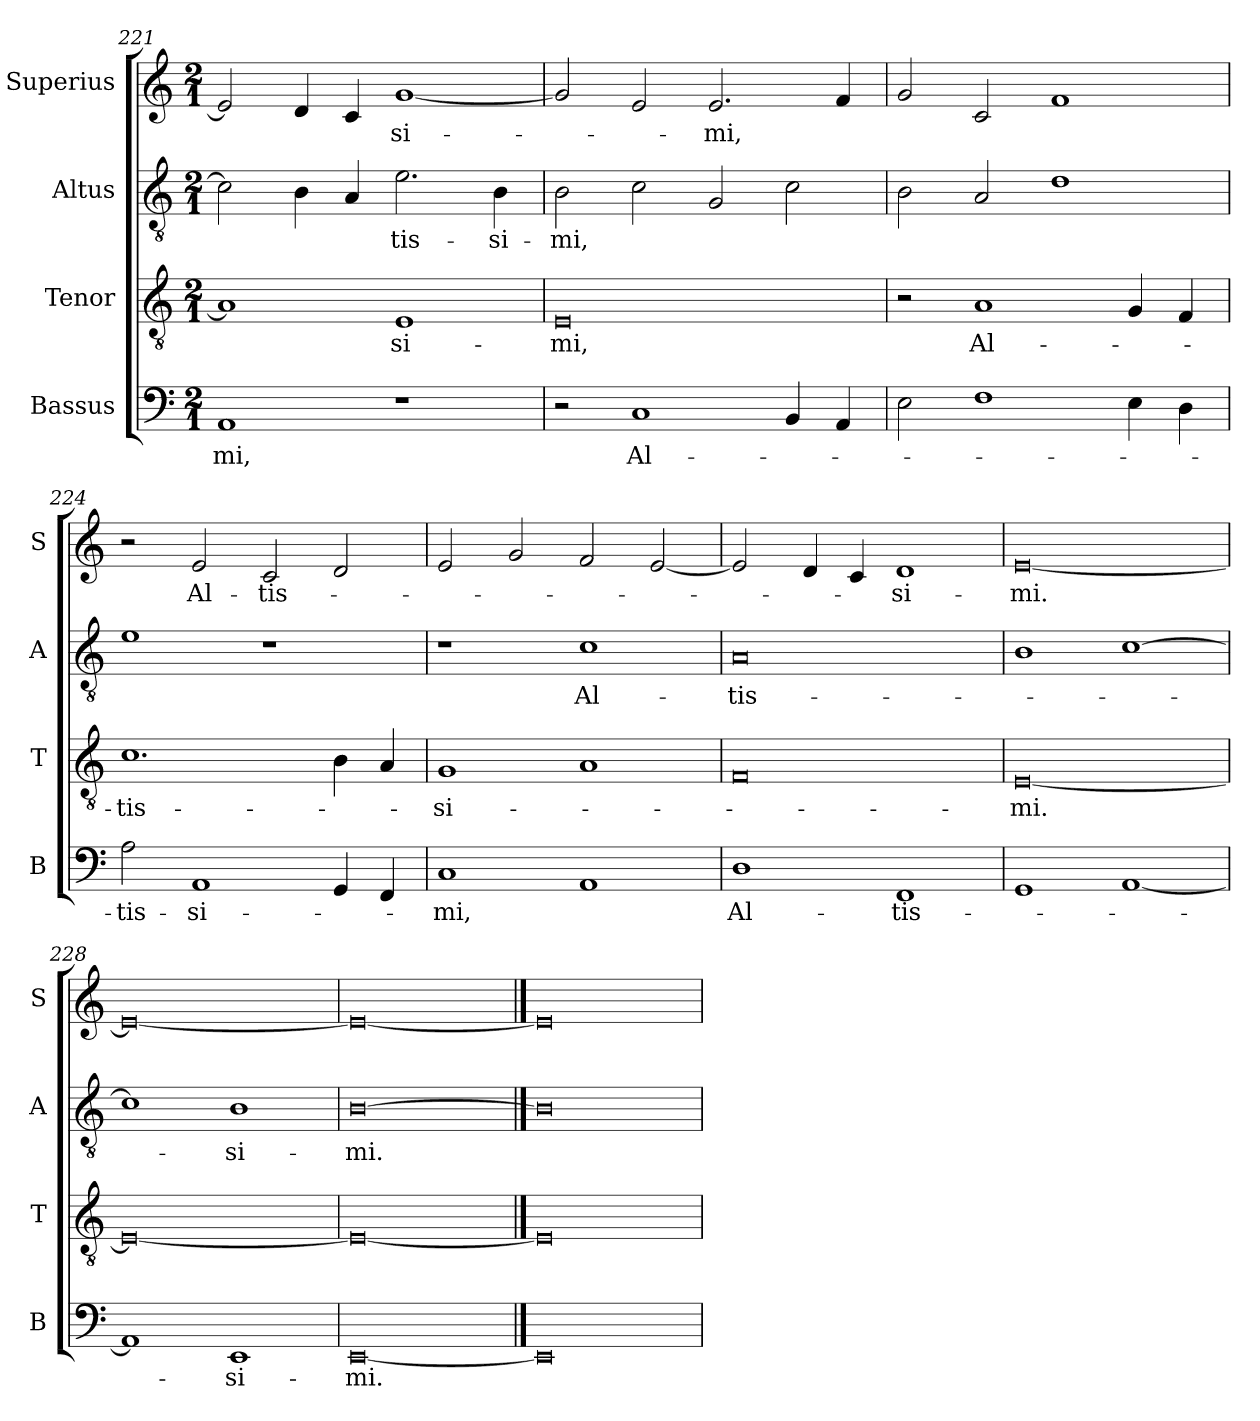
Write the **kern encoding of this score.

**kern	**text	**kern	**text	**kern	**text	**kern	**text
*part4	*part4	*part3	*part3	*part2	*part2	*part1	*part1
*staff4	*staff4	*staff3	*staff3	*staff2	*staff2	*staff1	*staff1
*I"Bassus	*	*I"Tenor	*	*I"Altus	*	*I"Superius	*
*I'B	*	*I'T	*	*I'A	*	*I'S	*
*clefF4	*	*clefGv2	*	*clefGv2	*	*clefG2	*
*k[]	*	*k[]	*	*k[]	*	*k[]	*
*M2/1	*	*M2/1	*	*M2/1	*	*M2/1	*
=221	=221	=221	=221	=221	=221	=221	=221
1AA	-mi,	1A]	.	2c]	.	2e]	.
.	.	.	.	4B	.	4d	.
.	.	.	.	4A	.	4c	.
1r	.	1E	-si-	2.e	-tis-	[1g	-si-
.	.	.	.	4B	-si-	.	.
=222	=222	=222	=222	=222	=222	=222	=222
2r	.	0E	-mi,	2B	-mi,	2g]	.
1C	Al-	.	.	2c	.	2e	.
.	.	.	.	2G	.	2.e	-mi,
4BB	.	.	.	2c	.	.	.
4AA	.	.	.	.	.	4f	.
=223	=223	=223	=223	=223	=223	=223	=223
2E	.	2r	.	2B	.	2g	.
1F	.	1A	Al-	2A	.	2c	.
.	.	.	.	1d	.	1f	.
4E	.	4G	.	.	.	.	.
4D	.	4F	.	.	.	.	.
=224	=224	=224	=224	=224	=224	=224	=224
2A	-tis-	1.c	-tis-	1e	.	2r	.
1AA	-si-	.	.	.	.	2e	Al-
.	.	.	.	1r	.	2c	-tis-
4GG	.	4B	.	.	.	2d	.
4FF	.	4A	.	.	.	.	.
=225	=225	=225	=225	=225	=225	=225	=225
1C	-mi,	1G	-si-	1r	.	2e	.
.	.	.	.	.	.	2g	.
1AA	.	1A	.	1c	Al-	2f	.
.	.	.	.	.	.	[2e	.
=226	=226	=226	=226	=226	=226	=226	=226
1D	Al-	0F	.	0A	-tis-	2e]	.
.	.	.	.	.	.	4d	.
.	.	.	.	.	.	4c	.
1FF	-tis-	.	.	.	.	1d	-si-
=227	=227	=227	=227	=227	=227	=227	=227
1GG	.	[0E	-mi.	1B	.	[0e	-mi.
[1AA	.	.	.	[1c	.	.	.
=228	=228	=228	=228	=228	=228	=228	=228
1AA]	.	0E_	.	1c]	.	0e_	.
1EE	-si-	.	.	1B	-si-	.	.
=229	=229	=229	=229	=229	=229	=229	=229
[0EE	-mi.	0E_	.	[0B	-mi.	0e_	.
==230	==230	==230	==230	==230	==230	==230	==230
0EE]	.	0E]	.	0B]	.	0e]	.
=	=	=	=	=	=	=	=
*-	*-	*-	*-	*-	*-	*-	*-
